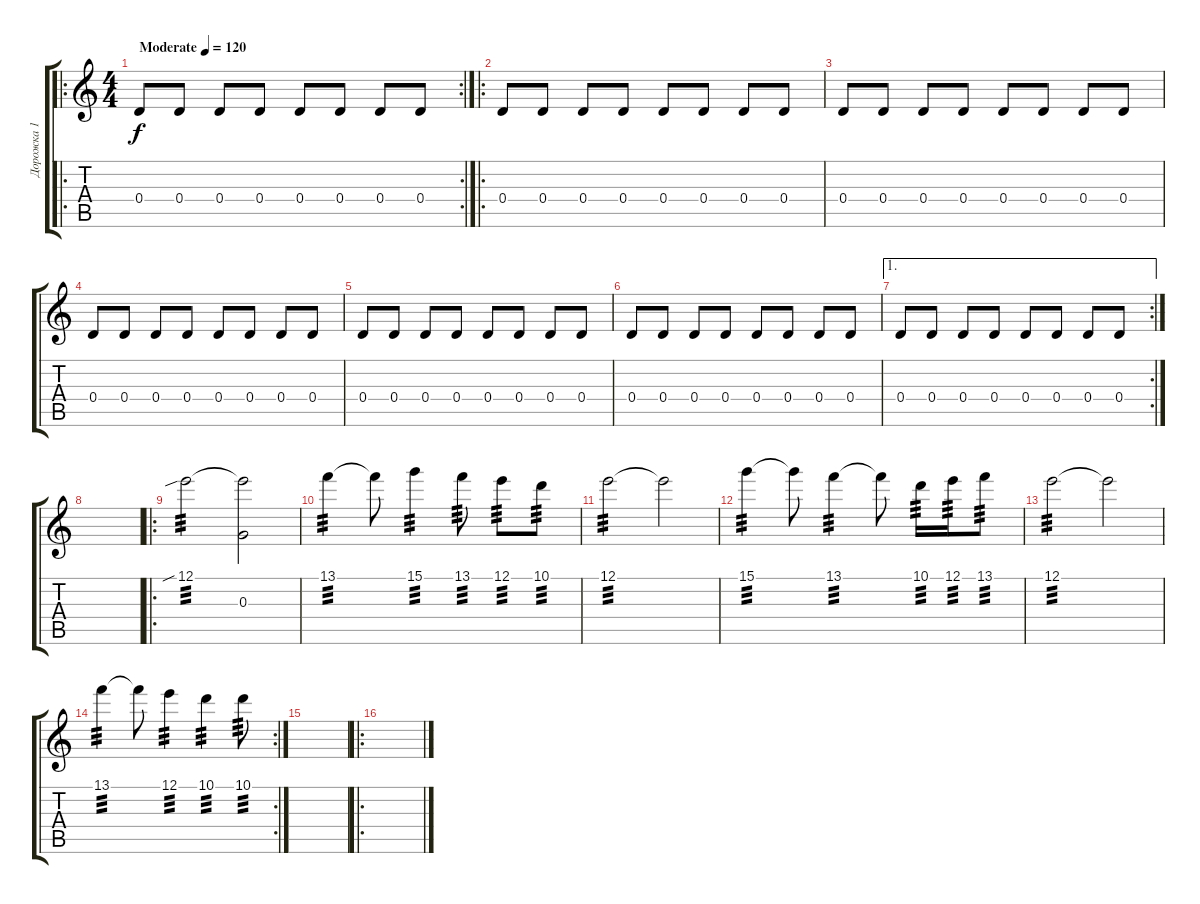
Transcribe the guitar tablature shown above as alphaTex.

\track ("Дорожка 1" "Дорожка 1") {instrument electricguitarclean}
\staff {score tabs}
\tuning (E4 B3 G3 D3 A2 E2) {hide}
\ro
\rc 2
\ts (4 4)
\tempo (120 "Moderate")
\clef g2
\ks c
0.4.8{dy f instrument electricguitarclean} 0.4.8 0.4.8 0.4.8 0.4.8 0.4.8 0.4.8 0.4.8 |
\ro
0.4.8 0.4.8 0.4.8 0.4.8 0.4.8 0.4.8 0.4.8 0.4.8 |
0.4.8 0.4.8 0.4.8 0.4.8 0.4.8 0.4.8 0.4.8 0.4.8 |
0.4.8 0.4.8 0.4.8 0.4.8 0.4.8 0.4.8 0.4.8 0.4.8 |
0.4.8 0.4.8 0.4.8 0.4.8 0.4.8 0.4.8 0.4.8 0.4.8 |
0.4.8 0.4.8 0.4.8 0.4.8 0.4.8 0.4.8 0.4.8 0.4.8 |
\ae 1
\rc 2
0.4.8 0.4.8 0.4.8 0.4.8 0.4.8 0.4.8 0.4.8 0.4.8 |
|
\ro
12.1{sib}.2{tp 3 instrument distortionguitar} (12.1{t} 0.3).2 |
13.1.4{tp 3} 13.1{t}.8 15.1.4{tp 3} 13.1.8{tp 3} 12.1.8{tp 3} 10.1.8{tp 3} |
12.1.2{tp 3} 12.1{t}.2 |
15.1.4{tp 3} 15.1{t}.8 13.1.4{tp 3} 13.1{t}.8 10.1.16{tp 3} 12.1.16{tp 3} 13.1.8{tp 3} |
12.1.2{tp 3} 12.1{t}.2 |
\rc 2
13.1.4{tp 3} 13.1{t}.8 12.1.4{tp 3} 10.1.4{tp 3} 10.1.8{tp 3} |
|
\ro
